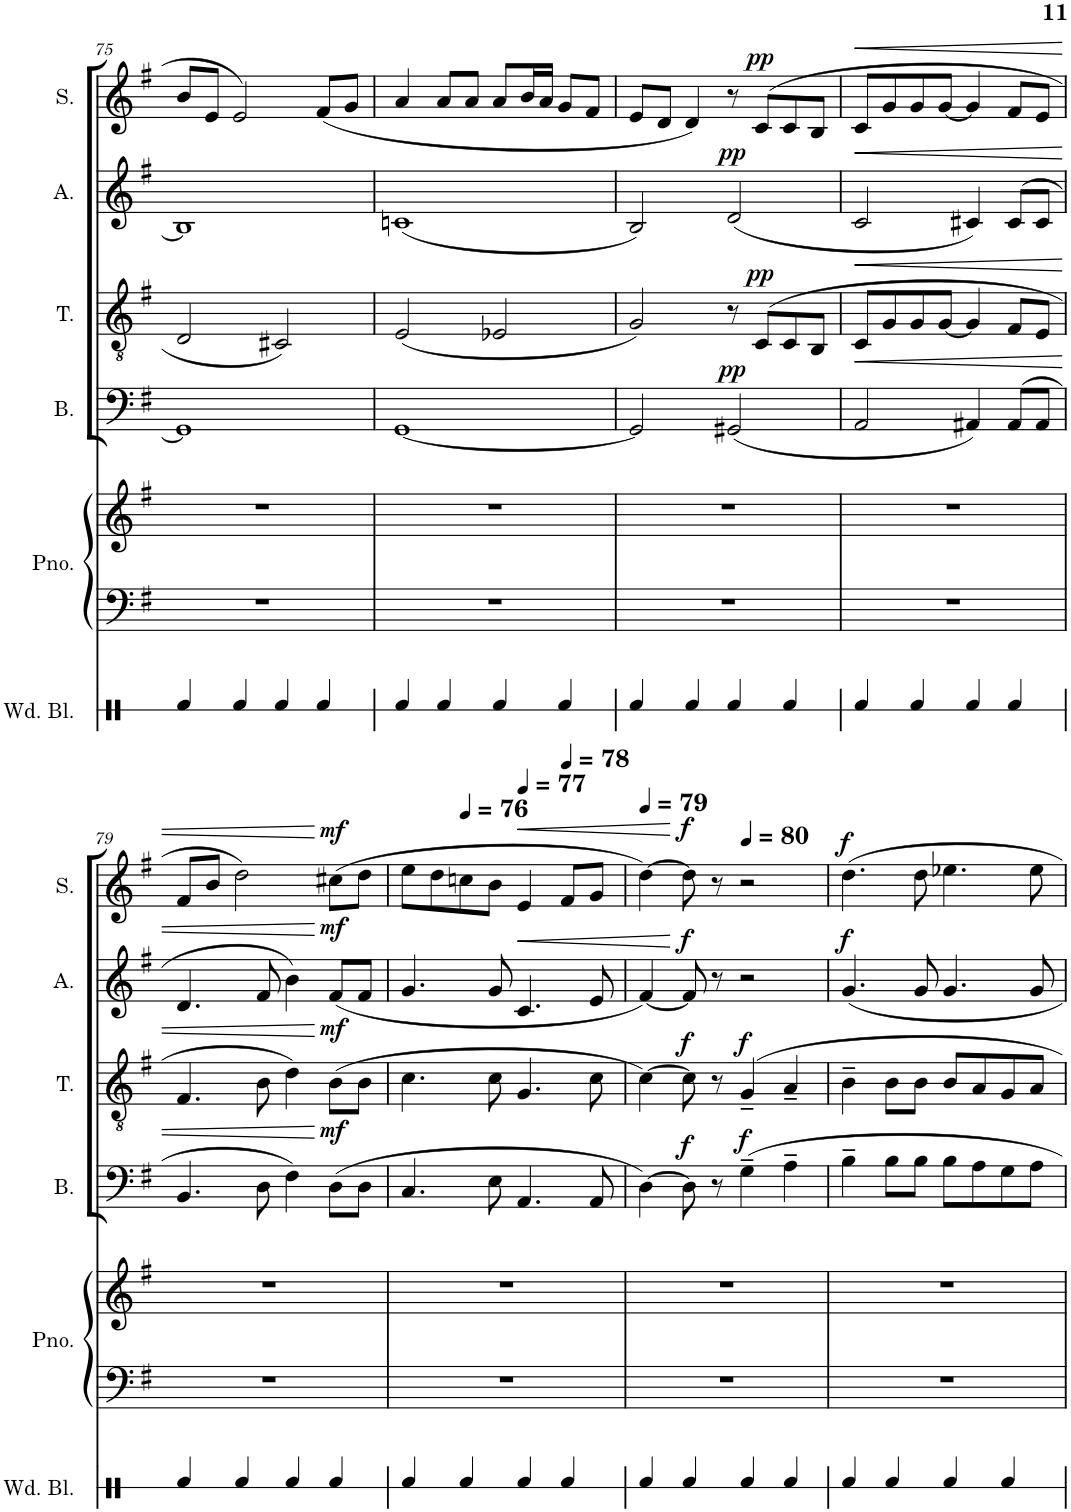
**kern	**kern	**kern	**kern	**dynam	**kern	**dynam	**kern	**dynam	**kern	**dynam
*part6	*part5	*part5	*part4	*part4	*part3	*part3	*part2	*part2	*part1	*part1
*staff7	*staff6	*staff5	*staff4	*staff4	*staff3	*staff3	*staff2	*staff2	*staff1	*staff1
*I"Wood Blocks	*I"Piano	*	*I"Bass	*	*I"Tenor	*	*I"Alto	*	*I"Soprano	*
*I'Wd. Bl.	*I'Pno.	*	*I'B.	*	*I'T.	*	*I'A.	*	*I'S.	*
!!LO:PB:g=z
*clefX	*clefF4	*clefG2	*clefF4	*	*clefGv2	*	*clefG2	*	*clefG2	*
*k[]	*k[f#]	*k[f#]	*k[f#]	*	*k[f#]	*	*k[f#]	*	*k[f#]	*
*M4/4	*M4/4	*M4/4	*M4/4	*	*M4/4	*	*M4/4	*	*M4/4	*
*met(c)	*met(c)	*met(c)	*met(c)	*	*met(c)	*	*met(c)	*	*met(c)	*
=75	=75	=75	=75	=75	=75	=75	=75	=75	=75	=75
4Rf/	1r	1r	1GG]	.	2D/	.	1B]	.	8b/L	.
.	.	.	.	.	.	.	.	.	8e/J	.
4Rf/	.	.	.	.	.	.	.	.	2e/	.
4Rf/	.	.	.	.	2C#X/	.	.	.	.	.
4Rf/	.	.	.	.	.	.	.	.	(8f#/L	.
.	.	.	.	.	.	.	.	.	8g/J	.
=76	=76	=76	=76	=76	=76	=76	=76	=76	=76	=76
4Rf/	1r	1r	[1GG	.	(2E/	.	(1cn	.	4a/	.
4Rf/	.	.	.	.	.	.	.	.	8a/L	.
.	.	.	.	.	.	.	.	.	8a/J	.
4Rf/	.	.	.	.	2E-X/	.	.	.	8a/L	.
.	.	.	.	.	.	.	.	.	16b/L	.
.	.	.	.	.	.	.	.	.	16a/JJ	.
4Rf/	.	.	.	.	.	.	.	.	8g/L	.
.	.	.	.	.	.	.	.	.	8f#/J	.
=77	=77	=77	=77	=77	=77	=77	=77	=77	=77	=77
4Rf/	1r	1r	2GG/]	.	2G/)	.	2B/)	.	8e/L	.
.	.	.	.	.	.	.	.	.	8d/J	.
4Rf/	.	.	.	.	.	.	.	.	4d/)	.
!	!	!	!	!LO:DY:a	!	!	!	!LO:DY:a	!	!
4Rf/	.	.	(2GG#X/	pp	8r	.	(2d/	pp	8r	.
!	!	!	!	!	!	!LO:DY:a	!	!	!	!LO:DY:a
.	.	.	.	.	(8C/L	pp	.	.	(8c/L	pp
4Rf/	.	.	.	.	8C/	.	.	.	8c/	.
.	.	.	.	.	8BB/J	.	.	.	8B/J	.
=78	=78	=78	=78	=78	=78	=78	=78	=78	=78	=78
!	!	!	!	!LO:HP:b	!	!LO:HP:b	!	!LO:HP:b	!	!LO:HP:b
4Rf/	1r	1r	2AA/	<	8C/L	<	2c/	<	8c/L	<
.	.	.	.	.	8G/	.	.	.	8g/	.
4Rf/	.	.	.	.	8G/	.	.	.	8g/	.
.	.	.	.	.	[8G/J	.	.	.	[8g/J	.
4Rf/	.	.	4AA#X/)	.	4G/]	.	4c#X/)	.	4g/]	.
4Rf/	.	.	(8AA#/L	.	8F#/L	.	(8c#/L	.	8f#/L	.
.	.	.	8AA#/J	.	8E/J	.	8c#/J	.	8e/J	.
!!LO:LB:g=z
=79	=79	=79	=79	=79	=79	=79	=79	=79	=79	=79
4Rf/	1r	1r	4.BB/	.	4.F#/	.	4.d/	.	8f#/L	.
.	.	.	.	.	.	.	.	.	8b/J	.
4Rf/	.	.	.	.	.	.	.	.	2dd\)	.
.	.	.	8D\	.	8B\	.	8f#/	.	.	.
4Rf/	.	.	4F#\)	.	4d\)	.	4b\)	.	.	.
!	!	!	!	!LO:DY:n=1:a	!	!LO:DY:n=1:a	!	!LO:DY:n=1:a	!	!LO:DY:n=1:a
4Rf/	.	.	(8D\L	[ mf	(8B\L	[ mf	(8f#/L	[ mf	(8cc#X\L	[ mf
.	.	.	8D\J	.	8B\J	.	8f#/J	.	8dd\J	.
=80	=80	=80	=80	=80	=80	=80	=80	=80	=80	=80
4Rf/	1r	1r	4.C/	.	4.c\	.	4.g/	.	8ee\L	.
.	.	.	.	.	.	.	.	.	8dd\	.
*	*	*	*	*	*	*	*	*	*MM76	*
4Rf/	.	.	.	.	.	.	.	.	8ccn\	.
.	.	.	8E\	.	8c\	.	8g/	.	8b\J	.
*	*	*	*	*	*	*	*	*	*MM77	*
!	!	!	!	!	!	!	!	!LO:HP:b	!	!LO:HP:b
4Rf/	.	.	4.AA/	.	4.G/	.	4.c/	<	4e/	<
*	*	*	*	*	*	*	*	*	*MM78	*
4Rf/	.	.	.	.	.	.	.	.	8f#/L	.
.	.	.	8AA/	.	8c\	.	8e/	.	8g/J	.
=81	=81	=81	=81	=81	=81	=81	=81	=81	=81	=81
*	*	*	*	*	*	*	*	*	*MM79	*
4Rf/	1r	1r	[4D\)	.	[4c\)	.	[4f#/)	.	[4dd\)	.
!	!	!	!	!LO:DY:a	!	!LO:DY:a	!	!LO:DY:n=1:a	!	!LO:DY:n=1:a
4Rf/	.	.	8D\]	f	8c\]	f	8f#/]	[ f	8dd\]	[ f
.	.	.	8r	.	8r	.	8r	.	8r	.
*	*	*	*	*	*	*	*	*	*MM80	*
!	!	!	!	!LO:DY:a	!	!LO:DY:a	!	!	!	!
4Rf/	.	.	4G~\	f	4G~/	f	2r	.	2r	.
4Rf/	.	.	4A~\	.	4A~/	.	.	.	.	.
=82	=82	=82	=82	=82	=82	=82	=82	=82	=82	=82
!	!	!	!	!	!	!	!	!LO:DY:a	!	!LO:DY:a
4Rf/	1r	1r	4B~\	.	4B~\	.	4.g/	f	4.dd\	f
4Rf/	.	.	8B\L	.	8B\L	.	.	.	.	.
.	.	.	8B\J	.	8B\J	.	8g/	.	8dd\	.
4Rf/	.	.	8B\L	.	8B/L	.	4.g/	.	4.ee-X\	.
.	.	.	8A\	.	8A/	.	.	.	.	.
4Rf/	.	.	8G\	.	8G/	.	.	.	.	.
.	.	.	8A\J	.	8A/J	.	8g/	.	8ee-\	.
=	=	=	=	=	=	=	=	=	=	=
*-	*-	*-	*-	*-	*-	*-	*-	*-	*-	*-
